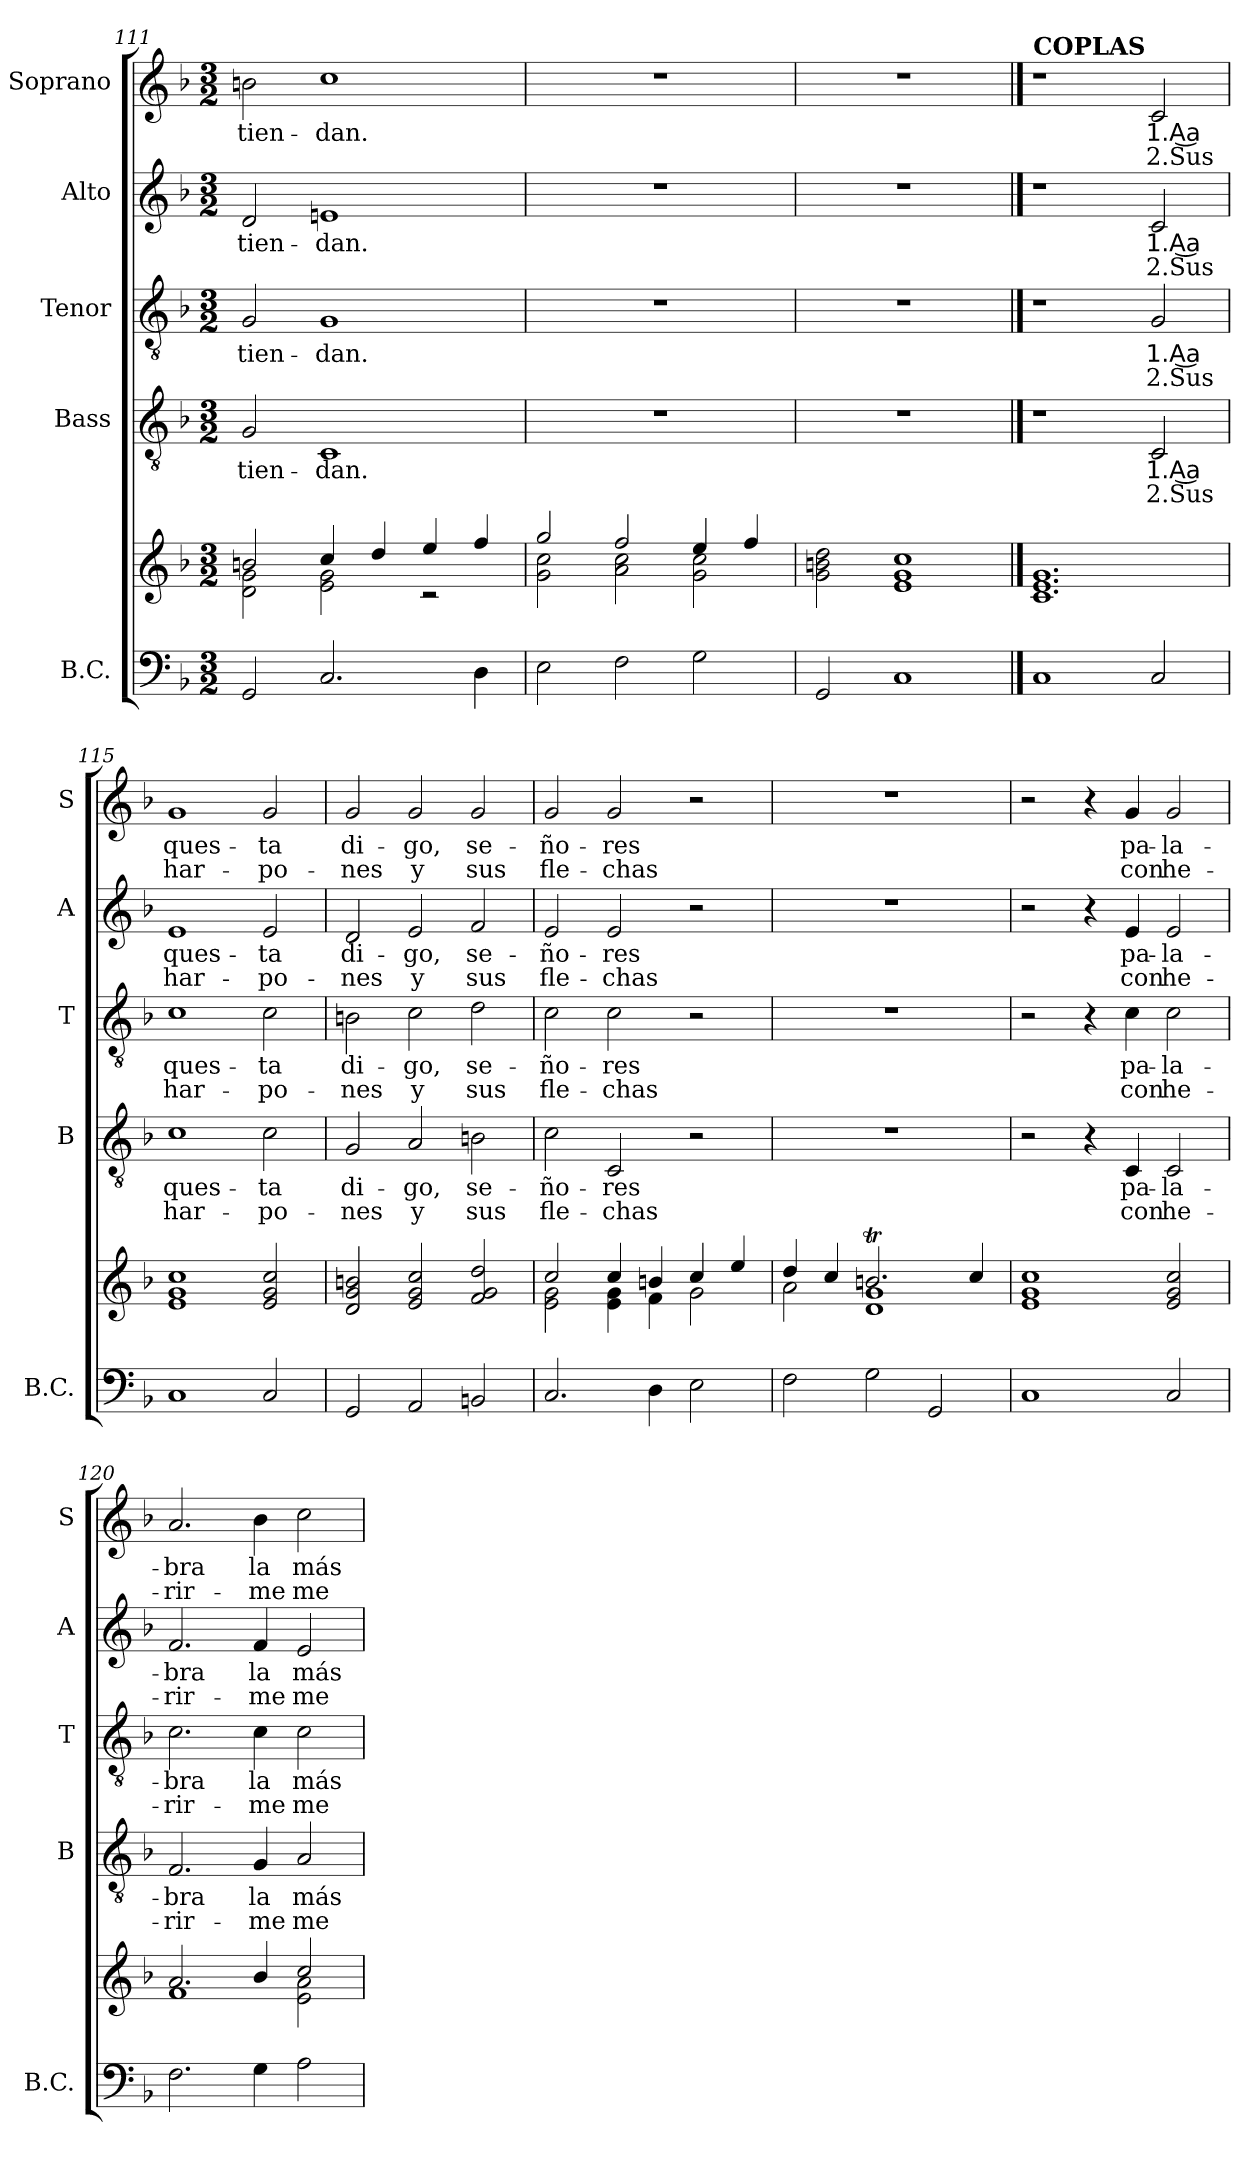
**kern	**kern	**kern	**text	**text	**kern	**text	**text	**kern	**text	**text	**kern	**text	**text
*part5	*part5	*part4	*part4	*part4	*part3	*part3	*part3	*part2	*part2	*part2	*part1	*part1	*part1
*staff6	*staff5	*staff4	*staff4	*staff4	*staff3	*staff3	*staff3	*staff2	*staff2	*staff2	*staff1	*staff1	*staff1
*I"B.C.	*	*I"Bass	*	*	*I"Tenor	*	*	*I"Alto	*	*	*I"Soprano	*	*
*I'B.C.	*	*I'B	*	*	*I'T	*	*	*I'A	*	*	*I'S	*	*
*clefF4	*clefG2	*clefGv2	*	*	*clefGv2	*	*	*clefG2	*	*	*clefG2	*	*
*k[b-]	*k[b-]	*k[b-]	*	*	*k[b-]	*	*	*k[b-]	*	*	*k[b-]	*	*
*F:	*F:	*F:	*	*	*F:	*	*	*F:	*	*	*F:	*	*
*M3/2	*M3/2	*M3/2	*	*	*M3/2	*	*	*M3/2	*	*	*M3/2	*	*
=111	=111	=111	=111	=111	=111	=111	=111	=111	=111	=111	=111	=111	=111
*	*^	*	*	*	*	*	*	*	*	*	*	*	*
!	!	!	!	!LO:LY:b	!	!	!LO:LY:b	!	!	!LO:LY:b	!	!	!LO:LY:b	!
2GG/	2bn/	2d\ 2g\	2G/	-tien-	.	2G/	-tien-	.	2d/	-tien-	.	2bn\	-tien-	.
!	!	!	!	!LO:LY:b	!	!	!LO:LY:b	!	!	!LO:LY:b	!	!	!LO:LY:b	!
2.C/	4cc/	2e\ 2g\	1C	-dan.	.	1G	-dan.	.	1en	-dan.	.	1cc	-dan.	.
.	4dd/	.	.	.	.	.	.	.	.	.	.	.	.	.
.	4ee/	2rc	.	.	.	.	.	.	.	.	.	.	.	.
4D\	4ff/	.	.	.	.	.	.	.	.	.	.	.	.	.
=112	=112	=112	=112	=112	=112	=112	=112	=112	=112	=112	=112	=112	=112	=112
2E\	2gg/	2g\ 2cc\	1.r	.	.	1.r	.	.	1.r	.	.	1.r	.	.
2F\	2ff/	2a\ 2cc\	.	.	.	.	.	.	.	.	.	.	.	.
2G\	4ee/	2g\ 2cc\	.	.	.	.	.	.	.	.	.	.	.	.
.	4ff/	.	.	.	.	.	.	.	.	.	.	.	.	.
*	*v	*v	*	*	*	*	*	*	*	*	*	*	*	*
=113	=113	=113	=113	=113	=113	=113	=113	=113	=113	=113	=113	=113	=113
2GG/	2g\ 2bn\ 2dd\	1.r	.	.	1.r	.	.	1.r	.	.	1.r	.	.
1C	1e 1g 1cc	.	.	.	.	.	.	.	.	.	.	.	.
!!LO:LB:g=z
==114	==114	==114	==114	==114	==114	==114	==114	==114	==114	==114	==114	==114	==114
!	!	!	!	!	!	!	!	!	!	!	!LO:TX:a:B:t=COPLAS	!	!
1C	1.c 1.e 1.g	1r	.	.	1r	.	.	1r	.	.	1r	.	.
!	!	!	!LO:LY:b	!LO:LY:b	!	!LO:LY:b	!LO:LY:b	!	!LO:LY:b	!LO:LY:b	!	!LO:LY:b	!LO:LY:b
2C/	.	2C/	1.A͜a	2.Sus	2G/	1.A͜a	2.Sus	2c/	1.A͜a	2.Sus	2c/	1.A͜a	2.Sus
=115	=115	=115	=115	=115	=115	=115	=115	=115	=115	=115	=115	=115	=115
!	!	!	!LO:LY:b	!LO:LY:b	!	!LO:LY:b	!LO:LY:b	!	!LO:LY:b	!LO:LY:b	!	!LO:LY:b	!LO:LY:b
1C	1e 1g 1cc	1c	ques-	har-	1c	ques-	har-	1e	ques-	har-	1g	ques-	har-
!	!	!	!LO:LY:b	!LO:LY:b	!	!LO:LY:b	!LO:LY:b	!	!LO:LY:b	!LO:LY:b	!	!LO:LY:b	!LO:LY:b
2C/	2e/ 2g/ 2cc/	2c\	-ta	-po-	2c\	-ta	-po-	2e/	-ta	-po-	2g/	-ta	-po-
=116	=116	=116	=116	=116	=116	=116	=116	=116	=116	=116	=116	=116	=116
!	!	!	!LO:LY:b	!LO:LY:b	!	!LO:LY:b	!LO:LY:b	!	!LO:LY:b	!LO:LY:b	!	!LO:LY:b	!LO:LY:b
2GG/	2d/ 2g/ 2bn/	2G/	di-	-nes	2Bn\	di-	-nes	2d/	di-	-nes	2g/	di-	-nes
!	!	!	!LO:LY:b	!LO:LY:b	!	!LO:LY:b	!LO:LY:b	!	!LO:LY:b	!LO:LY:b	!	!LO:LY:b	!LO:LY:b
2AA/	2e/ 2g/ 2cc/	2A/	-go,	y	2c\	-go,	y	2e/	-go,	y	2g/	-go,	y
!	!	!	!LO:LY:b	!LO:LY:b	!	!LO:LY:b	!LO:LY:b	!	!LO:LY:b	!LO:LY:b	!	!LO:LY:b	!LO:LY:b
2BBn/	2f/ 2g/ 2dd/	2Bn\	se-	sus	2d\	se-	sus	2f/	se-	sus	2g/	se-	sus
=117	=117	=117	=117	=117	=117	=117	=117	=117	=117	=117	=117	=117	=117
*	*^	*	*	*	*	*	*	*	*	*	*	*	*
!	!	!	!	!LO:LY:b	!LO:LY:b	!	!LO:LY:b	!LO:LY:b	!	!LO:LY:b	!LO:LY:b	!	!LO:LY:b	!LO:LY:b
2.C/	2cc/	2e\ 2g\	2c\	-ño-	fle-	2c\	-ño-	fle-	2e/	-ño-	fle-	2g/	-ño-	fle-
!	!	!	!	!LO:LY:b	!LO:LY:b	!	!LO:LY:b	!LO:LY:b	!	!LO:LY:b	!LO:LY:b	!	!LO:LY:b	!LO:LY:b
.	4cc/	4e\ 4g\	2C/	-res	-chas	2c\	-res	-chas	2e/	-res	-chas	2g/	-res	-chas
4D\	4bn/	4f\	.	.	.	.	.	.	.	.	.	.	.	.
2E\	4cc/	2g\	2r	.	.	2r	.	.	2r	.	.	2r	.	.
.	4ee/	.	.	.	.	.	.	.	.	.	.	.	.	.
=118	=118	=118	=118	=118	=118	=118	=118	=118	=118	=118	=118	=118	=118	=118
2F\	4dd/	2a\	1.r	.	.	1.r	.	.	1.r	.	.	1.r	.	.
.	4cc/	.	.	.	.	.	.	.	.	.	.	.	.	.
2G\	2.bnt/	1d 1g	.	.	.	.	.	.	.	.	.	.	.	.
2GG/	.	.	.	.	.	.	.	.	.	.	.	.	.	.
.	4cc/	.	.	.	.	.	.	.	.	.	.	.	.	.
*	*v	*v	*	*	*	*	*	*	*	*	*	*	*	*
=119	=119	=119	=119	=119	=119	=119	=119	=119	=119	=119	=119	=119	=119
1C	1e 1g 1cc	2r	.	.	2r	.	.	2r	.	.	2r	.	.
.	.	4r	.	.	4r	.	.	4r	.	.	4r	.	.
!	!	!	!LO:LY:b	!LO:LY:b	!	!LO:LY:b	!LO:LY:b	!	!LO:LY:b	!LO:LY:b	!	!LO:LY:b	!LO:LY:b
.	.	4C/	pa-	con	4c\	pa-	con	4e/	pa-	con	4g/	pa-	con
!	!	!	!LO:LY:b	!LO:LY:b	!	!LO:LY:b	!LO:LY:b	!	!LO:LY:b	!LO:LY:b	!	!LO:LY:b	!LO:LY:b
2C/	2e/ 2g/ 2cc/	2C/	-la-	he-	2c\	-la-	he-	2e/	-la-	he-	2g/	-la-	he-
!!LO:PB:g=z
=120	=120	=120	=120	=120	=120	=120	=120	=120	=120	=120	=120	=120	=120
*	*^	*	*	*	*	*	*	*	*	*	*	*	*
!	!	!	!	!LO:LY:b	!LO:LY:b	!	!LO:LY:b	!LO:LY:b	!	!LO:LY:b	!LO:LY:b	!	!LO:LY:b	!LO:LY:b
2.F\	2.a/	1f	2.F/	-bra	-rir-	2.c\	-bra	-rir-	2.f/	-bra	-rir-	2.a/	-bra	-rir-
!	!	!	!	!LO:LY:b	!LO:LY:b	!	!LO:LY:b	!LO:LY:b	!	!LO:LY:b	!LO:LY:b	!	!LO:LY:b	!LO:LY:b
4G\	4b-/	.	4G/	la	-me	4c\	la	-me	4f/	la	-me	4b-\	la	-me
!	!	!	!	!LO:LY:b	!LO:LY:b	!	!LO:LY:b	!LO:LY:b	!	!LO:LY:b	!LO:LY:b	!	!LO:LY:b	!LO:LY:b
2A\	2cc/	2e\ 2a\	2A/	más	me	2c\	más	me	2e/	más	me	2cc\	más	me
*	*v	*v	*	*	*	*	*	*	*	*	*	*	*	*
=	=	=	=	=	=	=	=	=	=	=	=	=	=
*-	*-	*-	*-	*-	*-	*-	*-	*-	*-	*-	*-	*-	*-
